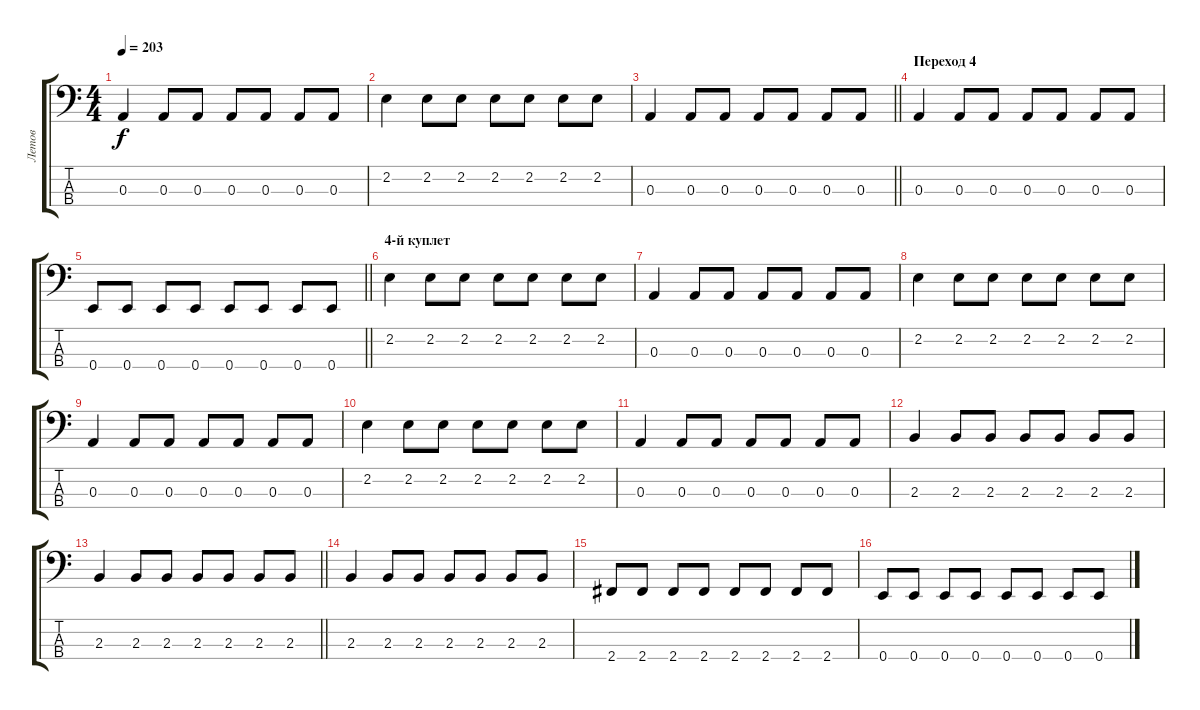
\track ("Летов" "Летов") {instrument electricbasspick}
\staff {score tabs}
\tuning (G2 D2 A1 E1) {hide}
\ts (4 4)
\tempo 203
\clef f4
\ks c
0.3.4{dy f} 0.3.8 0.3.8 0.3.8 0.3.8 0.3.8 0.3.8 |
2.2.4 2.2.8 2.2.8 2.2.8 2.2.8 2.2.8 2.2.8 |
\barLineRight lightlight
0.3.4 0.3.8 0.3.8 0.3.8 0.3.8 0.3.8 0.3.8 |
\section ("" "Переход 4")
0.3.4 0.3.8 0.3.8 0.3.8 0.3.8 0.3.8 0.3.8 |
\barLineRight lightlight
0.4.8 0.4.8 0.4.8 0.4.8 0.4.8 0.4.8 0.4.8 0.4.8 |
\section ("" "4-й куплет")
2.2.4 2.2.8 2.2.8 2.2.8 2.2.8 2.2.8 2.2.8 |
0.3.4 0.3.8 0.3.8 0.3.8 0.3.8 0.3.8 0.3.8 |
2.2.4 2.2.8 2.2.8 2.2.8 2.2.8 2.2.8 2.2.8 |
0.3.4 0.3.8 0.3.8 0.3.8 0.3.8 0.3.8 0.3.8 |
2.2.4 2.2.8 2.2.8 2.2.8 2.2.8 2.2.8 2.2.8 |
0.3.4 0.3.8 0.3.8 0.3.8 0.3.8 0.3.8 0.3.8 |
2.3.4 2.3.8 2.3.8 2.3.8 2.3.8 2.3.8 2.3.8 |
\barLineRight lightlight
2.3.4 2.3.8 2.3.8 2.3.8 2.3.8 2.3.8 2.3.8 |
2.3.4 2.3.8 2.3.8 2.3.8 2.3.8 2.3.8 2.3.8 |
2.4.8 2.4.8 2.4.8 2.4.8 2.4.8 2.4.8 2.4.8 2.4.8 |
0.4.8 0.4.8 0.4.8 0.4.8 0.4.8 0.4.8 0.4.8 0.4.8
